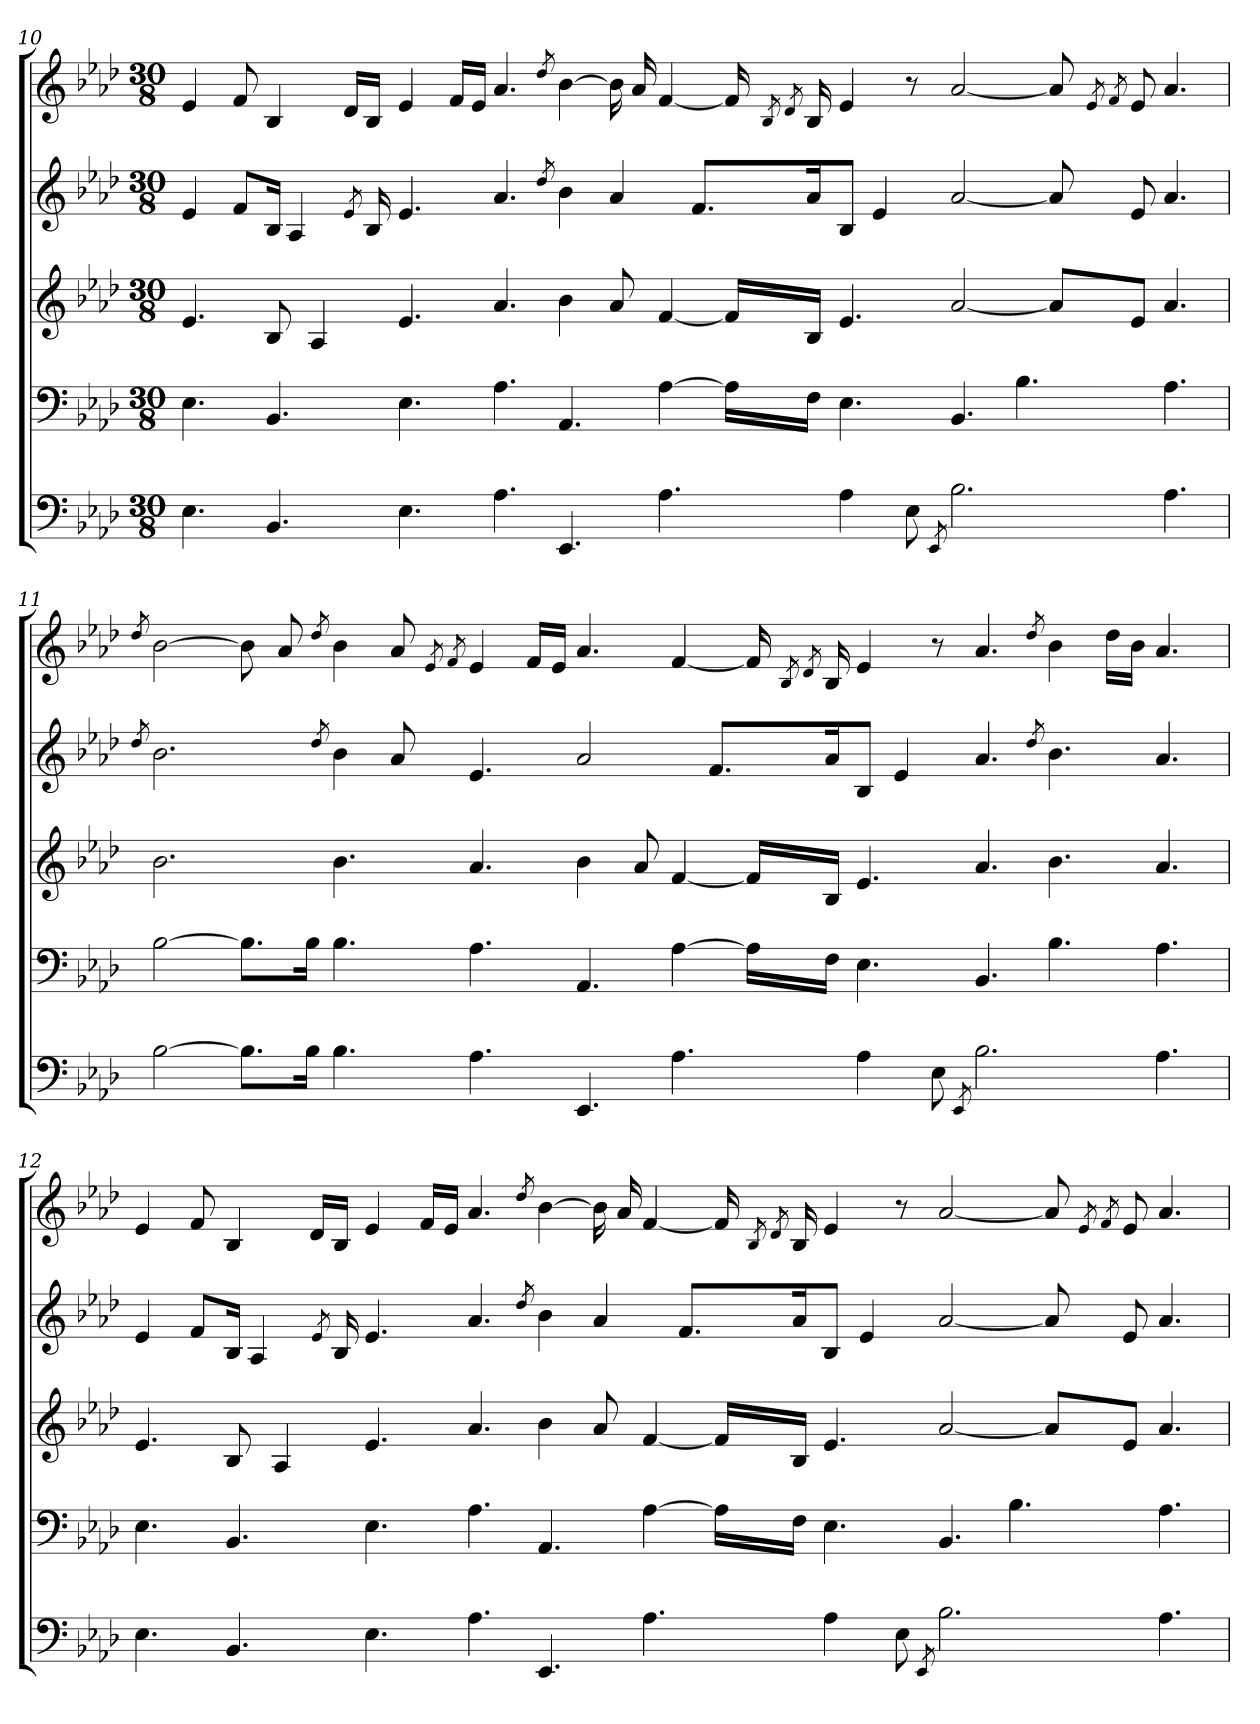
**kern	**kern	**kern	**kern	**kern
*part5	*part4	*part3	*part2	*part1
*staff5	*staff4	*staff3	*staff2	*staff1
*clefF4	*clefF4	*clefG2	*clefG2	*clefG2
*k[b-e-a-d-]	*k[b-e-a-d-]	*k[b-e-a-d-]	*k[b-e-a-d-]	*k[b-e-a-d-]
*M30/8	*M30/8	*M30/8	*M30/8	*M30/8
=10	=10	=10	=10	=10
4.E-	4.E-	4.e-	4e-	4e-
.	.	.	8f/L	8f
4.BB-	4.BB-	8B-	16B-/Jk	4B-
.	.	.	4A-	.
.	.	4A-	.	.
.	.	.	.	16d-/LL
.	.	.	8qe-	.
.	.	.	16B-	16B-/JJ
4.E-	4.E-	4.e-	4.e-	4e-
.	.	.	.	16f/LL
.	.	.	.	16e-/JJ
4.A-	4.A-	4.a-	4.a-	4.a-
.	.	.	8qdd-	8qdd-
4.EE-	4.AA-	4b-	4b-	[4b-
.	.	8a-	4a-	16b-]
.	.	.	.	16a-
4.A-	[4A-	[4f	.	[4f
.	.	.	8.f/L	.
.	16A-\LL]	16f/LL]	.	16f]
.	.	.	.	8qB-
.	.	.	.	8qd-
.	16F\JJ	16B-/JJ	16a-/K	16B-
4A-	4.E-	4.e-	8B-/J	4e-
.	.	.	4e-	.
8E-	.	.	.	8r
8qEE-	.	.	.	.
2.B-	4.BB-	[2a-	[2a-	[2a-
.	4.B-	.	.	.
.	.	8a-/L]	8a-]	8a-]
.	.	.	.	8qe-
.	.	.	.	8qf
.	.	8e-/J	8e-	8e-
4.A-	4.A-	4.a-	4.a-	4.a-
=11	=11	=11	=11	=11
.	.	.	8qdd-	8qdd-
[2B-	[2B-	2.b-	2.b-	[2b-
8.B-\L]	8.B-\L]	.	.	8b-]
.	.	.	.	8a-
16B-\Jk	16B-\Jk	.	.	.
.	.	.	8qdd-	8qdd-
4.B-	4.B-	4.b-	4b-	4b-
.	.	.	8a-	8a-
.	.	.	.	8qe-
.	.	.	.	8qf
4.A-	4.A-	4.a-	4.e-	4e-
.	.	.	.	16f/LL
.	.	.	.	16e-/JJ
4.EE-	4.AA-	4b-	2a-	4.a-
.	.	8a-	.	.
4.A-	[4A-	[4f	.	[4f
.	.	.	8.f/L	.
.	16A-\LL]	16f/LL]	.	16f]
.	.	.	.	8qB-
.	.	.	.	8qd-
.	16F\JJ	16B-/JJ	16a-/K	16B-
4A-	4.E-	4.e-	8B-/J	4e-
.	.	.	4e-	.
8E-	.	.	.	8r
8qEE-	.	.	.	.
2.B-	4.BB-	4.a-	4.a-	4.a-
.	.	.	8qdd-	8qdd-
.	4.B-	4.b-	4.b-	4b-
.	.	.	.	16dd-\LL
.	.	.	.	16b-\JJ
4.A-	4.A-	4.a-	4.a-	4.a-
=12	=12	=12	=12	=12
4.E-	4.E-	4.e-	4e-	4e-
.	.	.	8f/L	8f
4.BB-	4.BB-	8B-	16B-/Jk	4B-
.	.	.	4A-	.
.	.	4A-	.	.
.	.	.	.	16d-/LL
.	.	.	8qe-	.
.	.	.	16B-	16B-/JJ
4.E-	4.E-	4.e-	4.e-	4e-
.	.	.	.	16f/LL
.	.	.	.	16e-/JJ
4.A-	4.A-	4.a-	4.a-	4.a-
.	.	.	8qdd-	8qdd-
4.EE-	4.AA-	4b-	4b-	[4b-
.	.	8a-	4a-	16b-]
.	.	.	.	16a-
4.A-	[4A-	[4f	.	[4f
.	.	.	8.f/L	.
.	16A-\LL]	16f/LL]	.	16f]
.	.	.	.	8qB-
.	.	.	.	8qd-
.	16F\JJ	16B-/JJ	16a-/K	16B-
4A-	4.E-	4.e-	8B-/J	4e-
.	.	.	4e-	.
8E-	.	.	.	8r
8qEE-	.	.	.	.
2.B-	4.BB-	[2a-	[2a-	[2a-
.	4.B-	.	.	.
.	.	8a-/L]	8a-]	8a-]
.	.	.	.	8qe-
.	.	.	.	8qf
.	.	8e-/J	8e-	8e-
4.A-	4.A-	4.a-	4.a-	4.a-
=	=	=	=	=
*-	*-	*-	*-	*-
